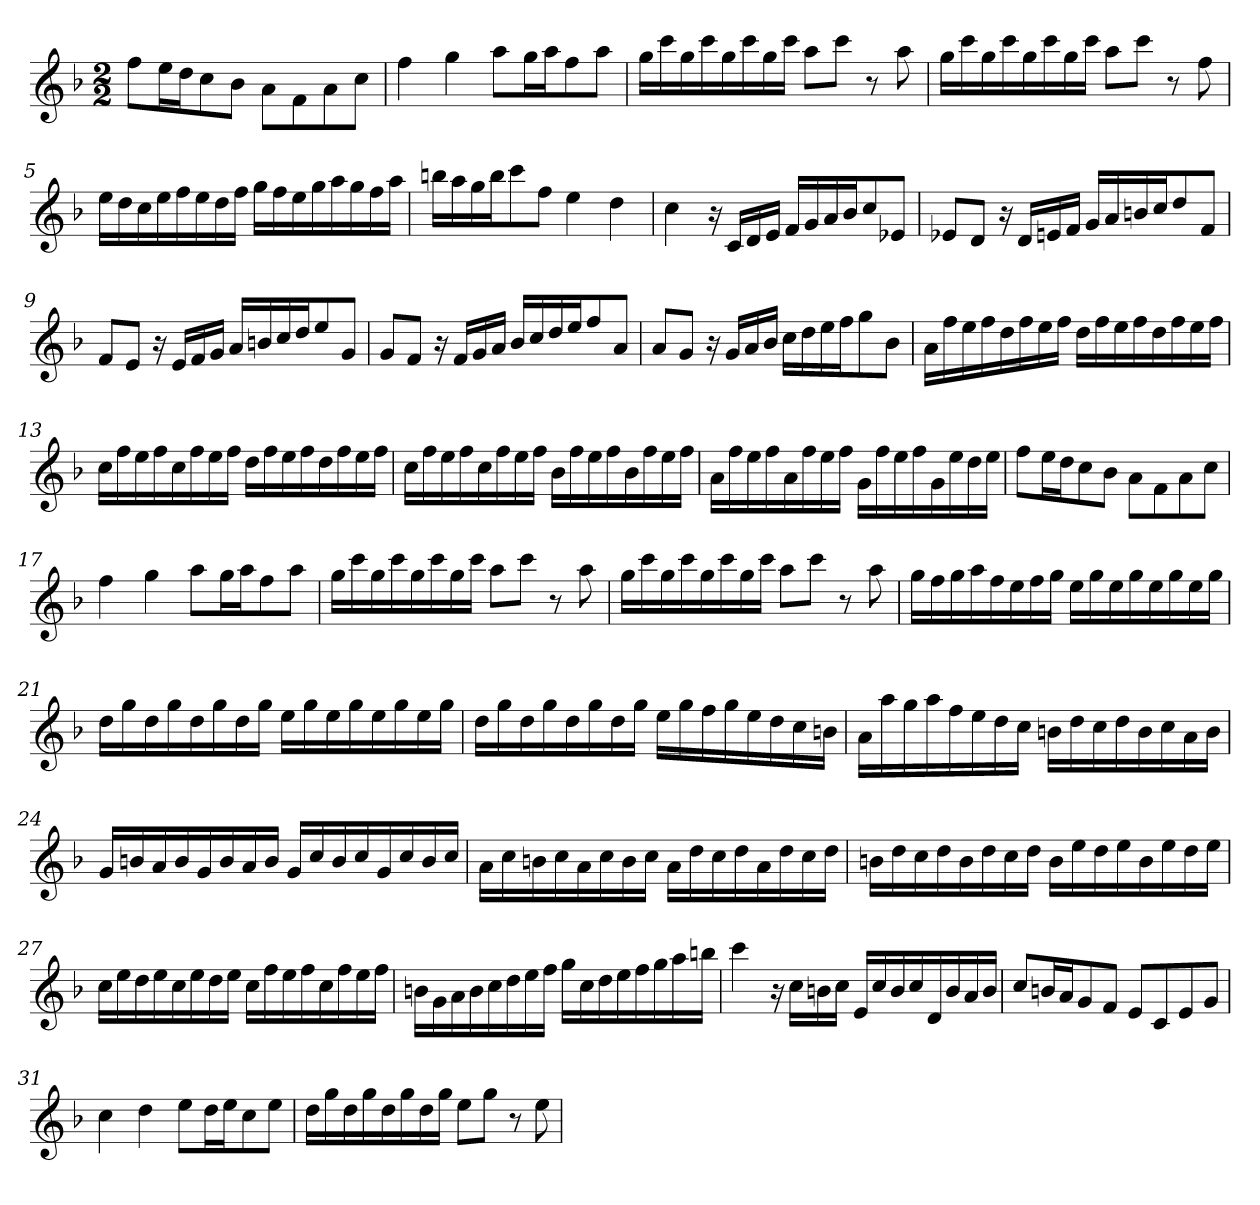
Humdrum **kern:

**kern
*part1
*staff1
*clefG2
*k[b-]
*F:
*M2/2
*MM120
=1
8ff\L
16ee\L
16dd\J
8cc\
8b-\J
8a\L
8f\
8a\
8cc\J
=2
4ff
4gg
8aa\L
16gg\L
16aa\J
8ff\
8aa\J
=3
16gg\LL
16ccc\
16gg\
16ccc\
16gg\
16ccc\
16gg\
16ccc\JJ
8aa\L
8ccc\J
8r
8aa
=4
16gg\LL
16ccc\
16gg\
16ccc\
16gg\
16ccc\
16gg\
16ccc\JJ
8aa\L
8ccc\J
8r
8ff
=5
16ee\LL
16dd\
16cc\
16ee\
16ff\
16ee\
16dd\
16ff\JJ
16gg\LL
16ff\
16ee\
16gg\
16aa\
16gg\
16ff\
16aa\JJ
=6
16bbn\LL
16aa\
16gg\
16bb\J
8ccc\
8ff\J
4ee
4dd
=7
4cc
16r
16c/LL
16d/
16e/JJ
16f/LL
16g/
16a/
16b-/J
8cc/
8e-X/J
=8
8e-X/L
8d/J
16r
16d/LL
16en/
16f/JJ
16g/LL
16a/
16bn/
16cc/J
8dd/
8f/J
=9
8f/L
8e/J
16r
16e/LL
16f/
16g/JJ
16a/LL
16bn/
16cc/
16dd/J
8ee/
8g/J
=10
8g/L
8f/J
16r
16f/LL
16g/
16a/JJ
16b-/LL
16cc/
16dd/
16ee/J
8ff/
8a/J
=11
8a/L
8g/J
16r
16g/LL
16a/
16b-/JJ
16cc\LL
16dd\
16ee\
16ff\J
8gg\
8b-\J
=12
16a\LL
16ff\
16ee\
16ff\
16dd\
16ff\
16ee\
16ff\JJ
16dd\LL
16ff\
16ee\
16ff\
16dd\
16ff\
16ee\
16ff\JJ
=13
16cc\LL
16ff\
16ee\
16ff\
16cc\
16ff\
16ee\
16ff\JJ
16dd\LL
16ff\
16ee\
16ff\
16dd\
16ff\
16ee\
16ff\JJ
=14
16cc\LL
16ff\
16ee\
16ff\
16cc\
16ff\
16ee\
16ff\JJ
16b-\LL
16ff\
16ee\
16ff\
16b-\
16ff\
16ee\
16ff\JJ
=15
16a\LL
16ff\
16ee\
16ff\
16a\
16ff\
16ee\
16ff\JJ
16g\LL
16ff\
16ee\
16ff\
16g\
16ee\
16dd\
16ee\JJ
=16
8ff\L
16ee\L
16dd\J
8cc\
8b-\J
8a\L
8f\
8a\
8cc\J
=17
4ff
4gg
8aa\L
16gg\L
16aa\J
8ff\
8aa\J
=18
16gg\LL
16ccc\
16gg\
16ccc\
16gg\
16ccc\
16gg\
16ccc\JJ
8aa\L
8ccc\J
8r
8aa
=19
16gg\LL
16ccc\
16gg\
16ccc\
16gg\
16ccc\
16gg\
16ccc\JJ
8aa\L
8ccc\J
8r
8aa
=20
16gg\LL
16ff\
16gg\
16aa\
16ff\
16ee\
16ff\
16gg\JJ
16ee\LL
16gg\
16ee\
16gg\
16ee\
16gg\
16ee\
16gg\JJ
=21
16dd\LL
16gg\
16dd\
16gg\
16dd\
16gg\
16dd\
16gg\JJ
16ee\LL
16gg\
16ee\
16gg\
16ee\
16gg\
16ee\
16gg\JJ
=22
16dd\LL
16gg\
16dd\
16gg\
16dd\
16gg\
16dd\
16gg\JJ
16ee\LL
16gg\
16ff\
16gg\
16ee\
16dd\
16cc\
16bn\JJ
=23
16a\LL
16aa\
16gg\
16aa\
16ff\
16ee\
16dd\
16cc\JJ
16bn\LL
16dd\
16cc\
16dd\
16b\
16cc\
16a\
16b\JJ
=24
16g/LL
16bn/
16a/
16b/
16g/
16b/
16a/
16b/JJ
16g/LL
16cc/
16b/
16cc/
16g/
16cc/
16b/
16cc/JJ
=25
16a\LL
16cc\
16bn\
16cc\
16a\
16cc\
16b\
16cc\JJ
16a\LL
16dd\
16cc\
16dd\
16a\
16dd\
16cc\
16dd\JJ
=26
16bn\LL
16dd\
16cc\
16dd\
16b\
16dd\
16cc\
16dd\JJ
16b\LL
16ee\
16dd\
16ee\
16b\
16ee\
16dd\
16ee\JJ
=27
16cc\LL
16ee\
16dd\
16ee\
16cc\
16ee\
16dd\
16ee\JJ
16cc\LL
16ff\
16ee\
16ff\
16cc\
16ff\
16ee\
16ff\JJ
=28
16bn\LL
16g\
16a\
16b\
16cc\
16dd\
16ee\
16ff\JJ
16gg\LL
16cc\
16dd\
16ee\
16ff\
16gg\
16aa\
16bbn\JJ
=29
4ccc
16r
16cc\LL
16bn\
16cc\JJ
16e/LL
16cc/
16b/
16cc/
16d/
16b/
16a/
16b/JJ
=30
8cc/L
16bn/L
16a/J
8g/
8f/J
8e/L
8c/
8e/
8g/J
=31
4cc
4dd
8ee\L
16dd\L
16ee\J
8cc\
8ee\J
=32
16dd\LL
16gg\
16dd\
16gg\
16dd\
16gg\
16dd\
16gg\JJ
8ee\L
8gg\J
8r
8ee
=
*-
